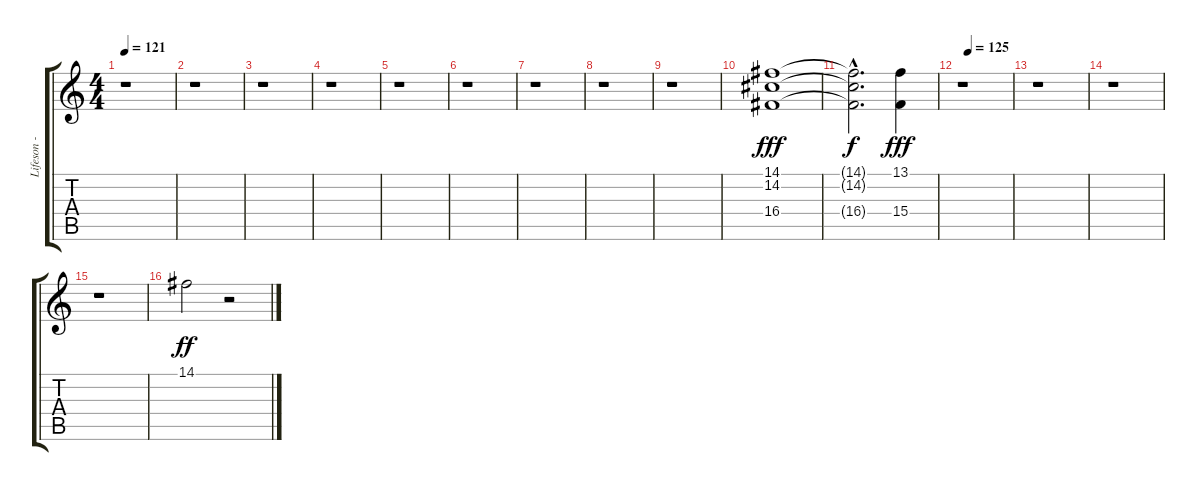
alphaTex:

\track ("Lifeson - Taurus Pedal" "Lifeson - ") {instrument synthstrings1}
\staff {score tabs}
\tuning (E4 B3 G3 D3 A2 E2) {hide}
\ts (4 4)
\tempo 121
\clef g2
\ks c
r.1{dy f} |
r.1 |
r.1 |
r.1 |
r.1 |
r.1 |
r.1 |
r.1 |
r.1 |
(14.1 14.2 16.4).1{dy fff volume 7} |
(14.1{hac t} 14.2{t} 16.4{hac t}).2{d dy f} (13.1 15.4).4{dy fff volume 14} |
\tempo (125 0.125)
r.1 |
r.1 |
r.1 |
r.1 |
14.1.2{dy ff volume 16} r.2
